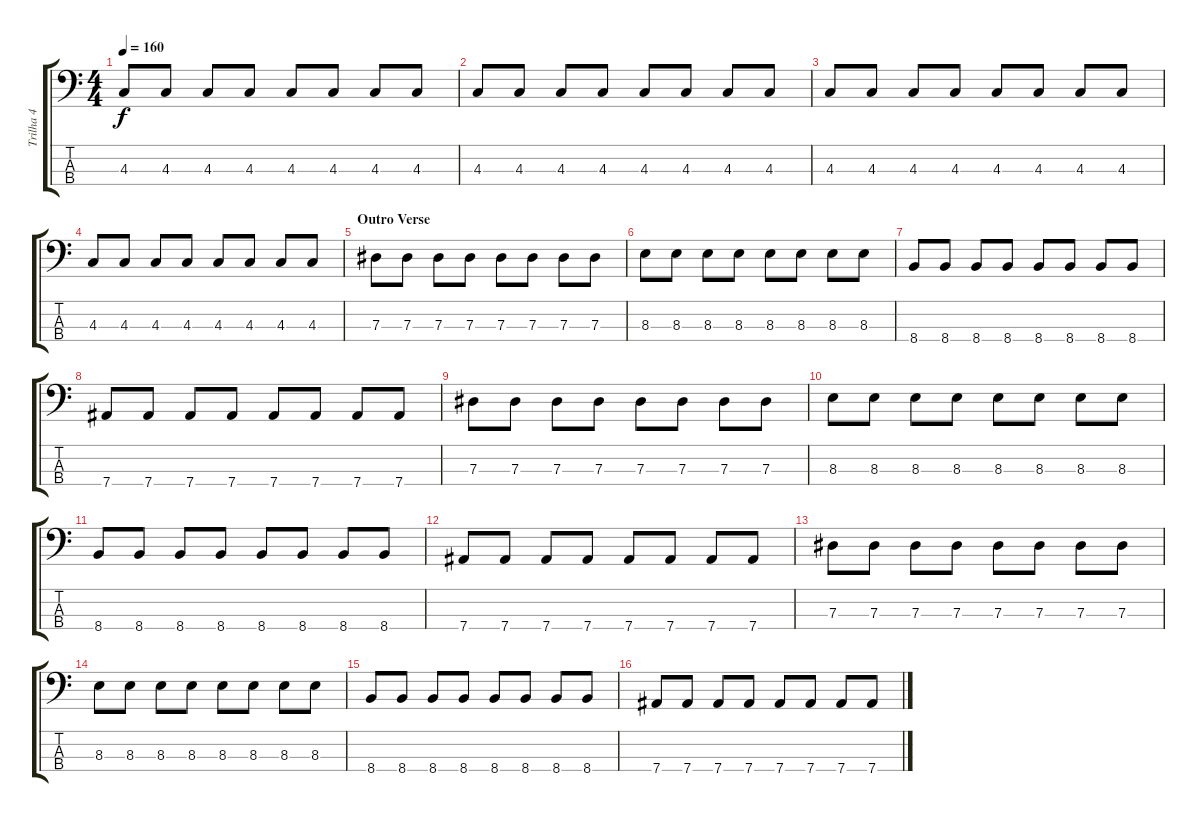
\track ("Trilha 4" "Trilha 4") {instrument electricbassfinger}
\staff {score tabs}
\tuning (Gb2 Db2 Ab1 Eb1) {hide}
\ts (4 4)
\tempo 160
\clef f4
\ks c
4.3.8{dy f} 4.3.8 4.3.8 4.3.8 4.3.8 4.3.8 4.3.8 4.3.8 |
4.3.8 4.3.8 4.3.8 4.3.8 4.3.8 4.3.8 4.3.8 4.3.8 |
4.3.8 4.3.8 4.3.8 4.3.8 4.3.8 4.3.8 4.3.8 4.3.8 |
4.3.8 4.3.8 4.3.8 4.3.8 4.3.8 4.3.8 4.3.8 4.3.8 |
\section ("" "Outro Verse")
7.3.8 7.3.8 7.3.8 7.3.8 7.3.8 7.3.8 7.3.8 7.3.8 |
8.3.8 8.3.8 8.3.8 8.3.8 8.3.8 8.3.8 8.3.8 8.3.8 |
8.4.8 8.4.8 8.4.8 8.4.8 8.4.8 8.4.8 8.4.8 8.4.8 |
7.4.8 7.4.8 7.4.8 7.4.8 7.4.8 7.4.8 7.4.8 7.4.8 |
7.3.8 7.3.8 7.3.8 7.3.8 7.3.8 7.3.8 7.3.8 7.3.8 |
8.3.8 8.3.8 8.3.8 8.3.8 8.3.8 8.3.8 8.3.8 8.3.8 |
8.4.8 8.4.8 8.4.8 8.4.8 8.4.8 8.4.8 8.4.8 8.4.8 |
7.4.8 7.4.8 7.4.8 7.4.8 7.4.8 7.4.8 7.4.8 7.4.8 |
7.3.8 7.3.8 7.3.8 7.3.8 7.3.8 7.3.8 7.3.8 7.3.8 |
8.3.8 8.3.8 8.3.8 8.3.8 8.3.8 8.3.8 8.3.8 8.3.8 |
8.4.8 8.4.8 8.4.8 8.4.8 8.4.8 8.4.8 8.4.8 8.4.8 |
7.4.8 7.4.8 7.4.8 7.4.8 7.4.8 7.4.8 7.4.8 7.4.8
